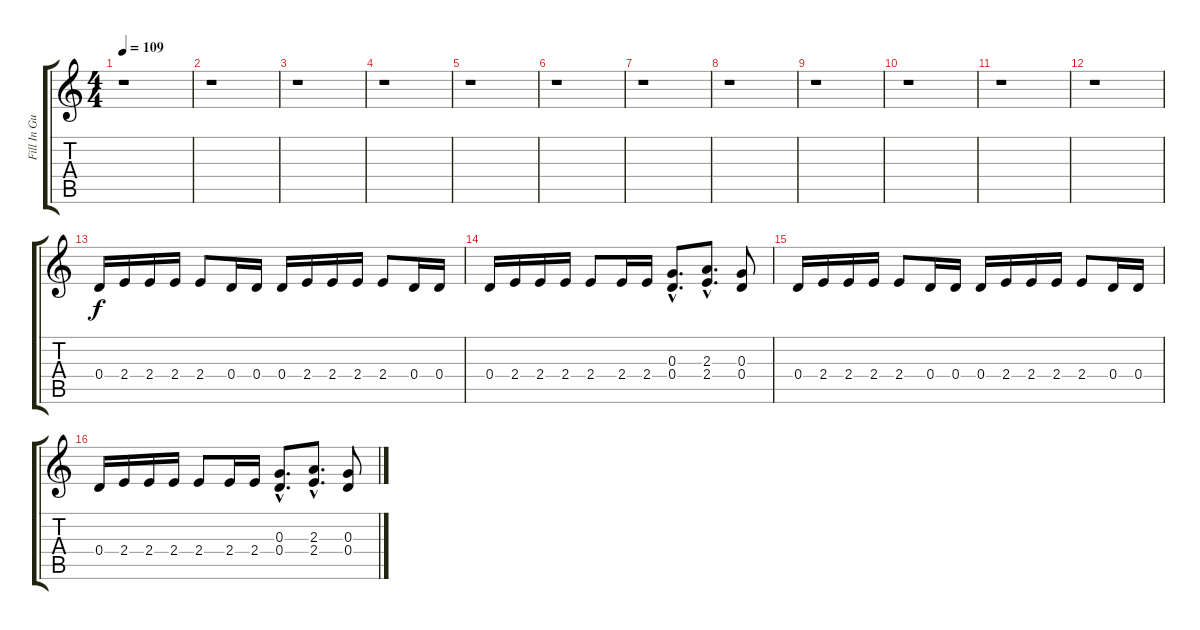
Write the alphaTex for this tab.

\track ("Fill In Guitar" "Fill In Gu") {instrument distortionguitar}
\staff {score tabs}
\tuning (E4 B3 G3 D3 A2 E2) {hide}
\ts (4 4)
\tempo 109
\clef g2
\ks c
r.1{dy f} |
r.1 |
r.1 |
r.1 |
r.1 |
r.1 |
r.1 |
r.1 |
r.1 |
r.1 |
r.1 |
r.1 |
0.4.16 2.4.16 2.4.16 2.4.16 2.4.8 0.4.16 0.4.16 0.4.16 2.4.16 2.4.16 2.4.16 2.4.8 0.4.16 0.4.16 |
0.4.16 2.4.16 2.4.16 2.4.16 2.4.8 2.4.16 2.4.16 (0.3{hac} 0.4{hac}).8{d} (2.3{hac} 2.4{hac}).8{d} (0.3 0.4).8 |
0.4.16 2.4.16 2.4.16 2.4.16 2.4.8 0.4.16 0.4.16 0.4.16 2.4.16 2.4.16 2.4.16 2.4.8 0.4.16 0.4.16 |
0.4.16 2.4.16 2.4.16 2.4.16 2.4.8 2.4.16 2.4.16 (0.3{hac} 0.4{hac}).8{d} (2.3{hac} 2.4{hac}).8{d} (0.3 0.4).8
